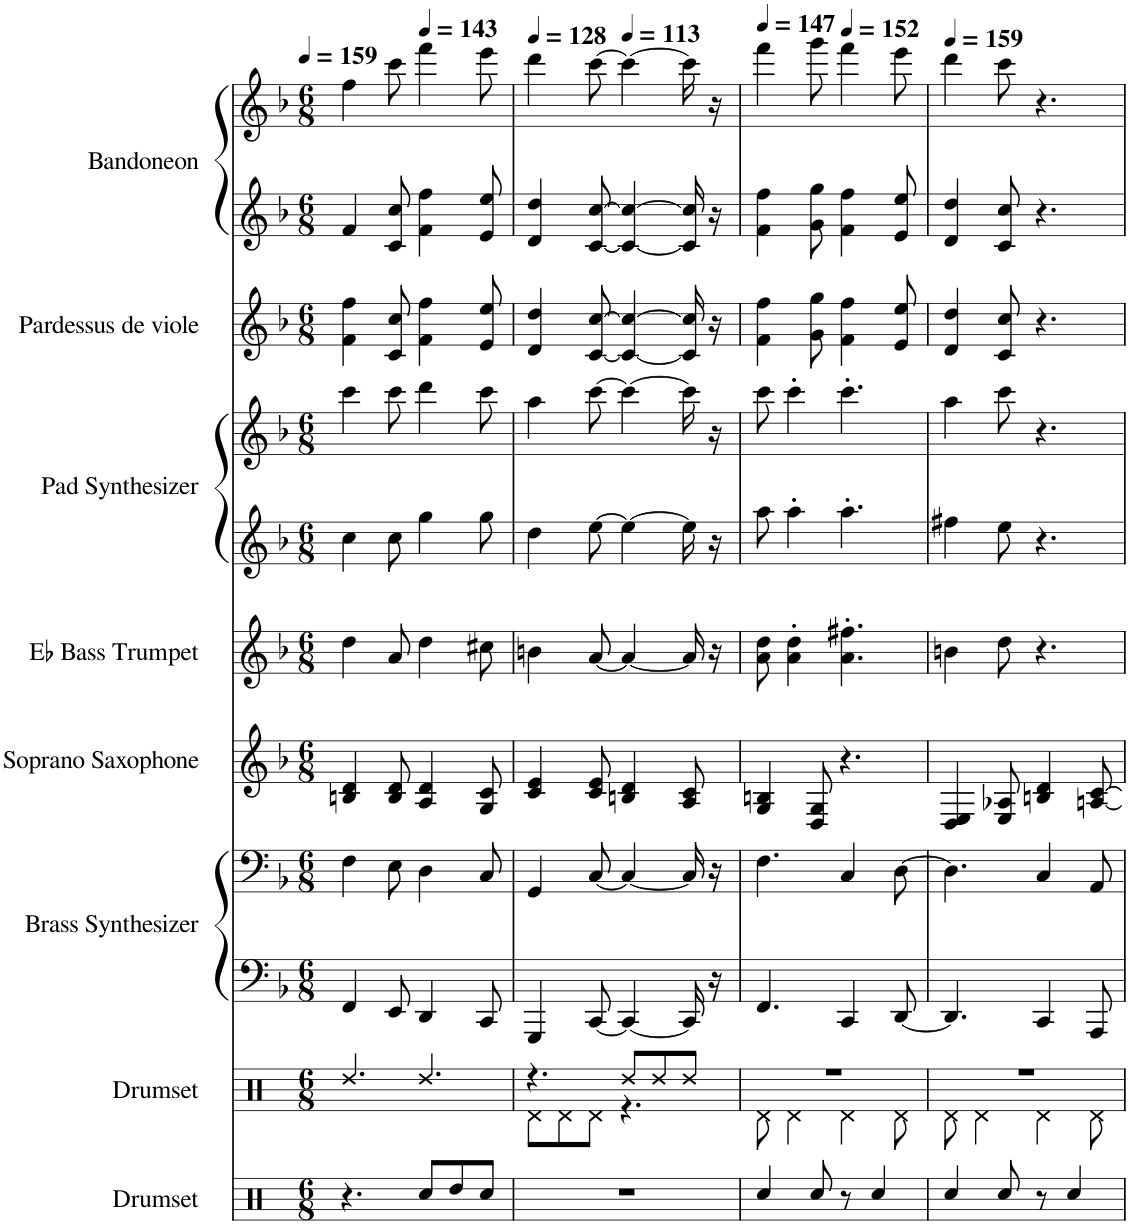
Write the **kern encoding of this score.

**kern	**kern	**kern	**kern	**kern	**kern	**kern	**kern	**kern	**kern	**kern
*part8	*part7	*part6	*part6	*part5	*part4	*part3	*part3	*part2	*part1	*part1
*staff11	*staff10	*staff9	*staff8	*staff7	*staff6	*staff5	*staff4	*staff3	*staff2	*staff1
*I"Drumset	*I"Drumset	*I"Brass Synthesizer	*	*I"Soprano Saxophone	*I"Eb Bass Trumpet	*I"Pad Synthesizer	*	*I"Pardessus de viole	*I"Bandoneon	*
*I'Drs.	*I'Drs.	*I'Synth.	*	*I'S. Sax.	*I'Eb B. Tpt.	*I'Synth.	*	*I'Pds. v.	*I'Ban.	*
*clefX	*clefX	*clefF4	*clefF4	*clefG2	*clefG2	*clefG2	*clefG2	*clefG2	*clefG2	*clefG2
*	*	*	*	*Trd1c2	*Trd5c9	*	*	*	*	*
*k[]	*k[]	*k[b-]	*k[b-]	*k[b-]	*k[b-]	*k[b-]	*k[b-]	*k[b-]	*k[b-]	*k[b-]
*M6/8	*M6/8	*M6/8	*M6/8	*M6/8	*M6/8	*M6/8	*M6/8	*M6/8	*M6/8	*M6/8
*MM159	*MM159	*MM159	*MM159	*MM159	*MM159	*MM159	*MM159	*MM159	*MM159	*MM159
=1	=1	=1	=1	=1	=1	=1	=1	=1	=1	=1
4.r	4.Rdd/	4FF/	4F\	4Bn/ 4d/	4dd\	4cc\	4ccc\	4f\ 4ff\	4f/	4ff\
.	.	8EE/	8E\	8B/ 8d/	8a/	8cc\	8ccc\	8c/ 8cc/	8c/ 8cc/	8ccc\
*	*	*	*	*	*	*	*	*	*	*MM143
8Rcc/L	4.Rdd/	4DD/	4D\	4A/ 4d/	4dd\	4gg\	4ddd\	4f\ 4ff\	4f\ 4ff\	4fff\
8Rdd/	.	.	.	.	.	.	.	.	.	.
8Rcc/J	.	8CC/	8C/	8G/ 8c/	8cc#X\	8gg\	8ccc\	8e/ 8ee/	8e/ 8ee/	8eee\
=2	=2	=2	=2	=2	=2	=2	=2	=2	=2	=2
*	*	*	*	*	*	*	*	*	*	*MM128
*	*^	*	*	*	*	*	*	*	*	*
2.r	4.r	8Rd\L	4GGG/	4GG/	4c/ 4e/	4bn\	4dd\	4aa\	4d/ 4dd/	4d/ 4dd/	4ddd\
.	.	8Rd\	.	.	.	.	.	.	.	.	.
.	.	8Rd\J	[8CC/	[8C/	8c/ 8e/	[8a/	[8ee\	[8ccc\	[8c/ [8cc/	[8c/ [8cc/	[8ccc\
*	*	*	*	*	*	*	*	*	*	*	*MM113
.	8Rdd/L	4.r	4CC/_	4C/_	4Bn/ 4d/	4a/_	4ee\_	4ccc\_	4c/_ 4cc/_	4c/_ 4cc/_	4ccc\_
.	8Rdd/	.	.	.	.	.	.	.	.	.	.
.	8Rdd/J	.	16CC/]	16C/]	8A/ 8c/	16a/]	16ee\]	16ccc\]	16c/] 16cc/]	16c/] 16cc/]	16ccc\]
.	.	.	16r	16r	.	16r	16r	16r	16r	16r	16r
=3	=3	=3	=3	=3	=3	=3	=3	=3	=3	=3	=3
*	*	*	*	*	*	*	*	*	*	*	*MM147
4Rcc/	2.r	8Rd\	4.FF/	4.F\	4G/ 4Bn/	8a\ 8dd\	8aa\	8ccc\	4f\ 4ff\	4f\ 4ff\	4fff\
.	.	4Rd\	.	.	.	4a\' 4dd\'	4aa'\	4ccc'\	.	.	.
8Rcc/	.	.	.	.	8D/ 8G/	.	.	.	8g\ 8gg\	8g\ 8gg\	8ggg\
*	*	*	*	*	*	*	*	*	*	*	*MM152
8r	.	4Rd\	4CC/	4C/	4.r	4.a\' 4.ff#X\'	4.aa'\	4.ccc'\	4f\ 4ff\	4f\ 4ff\	4fff\
4Rcc/	.	.	.	.	.	.	.	.	.	.	.
.	.	8Rd\	[8DD/	[8D\	.	.	.	.	8e/ 8ee/	8e/ 8ee/	8eee\
=4	=4	=4	=4	=4	=4	=4	=4	=4	=4	=4	=4
*	*	*	*	*	*	*	*	*	*	*	*MM159
4Rcc/	2.r	8Rd\	4.DD/]	4.D\]	4D/ 4E/	4bn\	4ff#X\	4aa\	4d/ 4dd/	4d/ 4dd/	4ddd\
.	.	4Rd\	.	.	.	.	.	.	.	.	.
8Rcc/	.	.	.	.	8E/ 8A-X/	8dd\	8ee\	8ccc\	8c/ 8cc/	8c/ 8cc/	8ccc\
8r	.	4Rd\	4CC/	4C/	4Bn/ 4d/	4.r	4.r	4.r	4.r	4.r	4.r
4Rcc/	.	.	.	.	.	.	.	.	.	.	.
.	.	8Rd\	8AAA/	8AA/	[8An/ [8c/	.	.	.	.	.	.
*	*v	*v	*	*	*	*	*	*	*	*	*
=	=	=	=	=	=	=	=	=	=	=
*-	*-	*-	*-	*-	*-	*-	*-	*-	*-	*-
